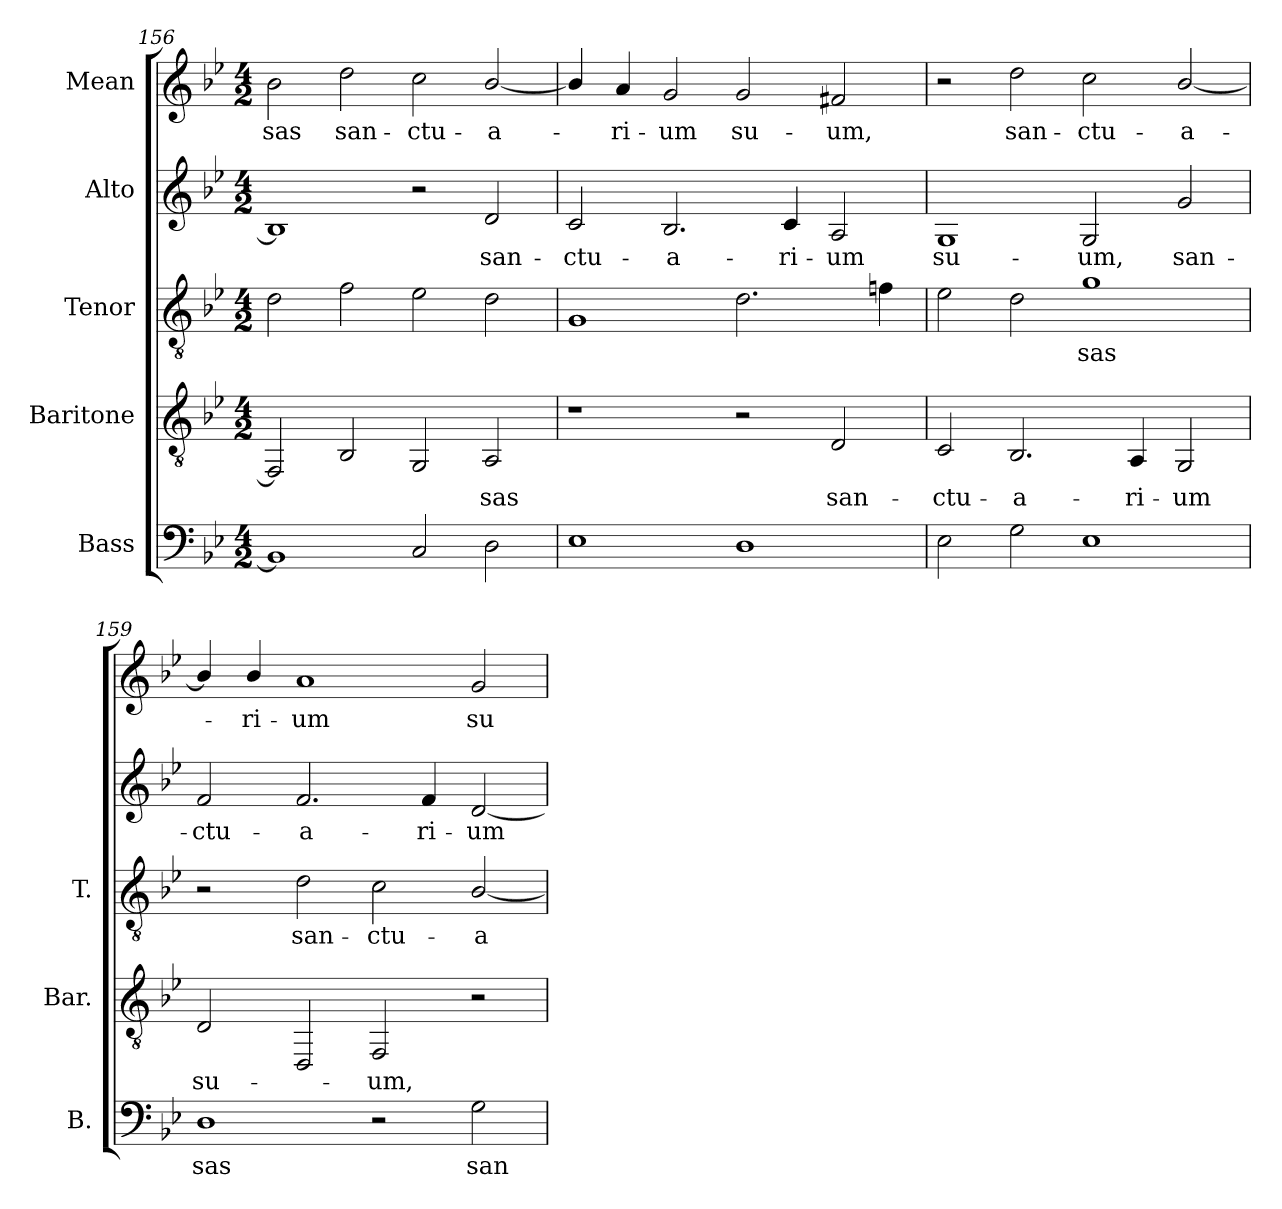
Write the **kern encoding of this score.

**kern	**text	**kern	**text	**kern	**text	**kern	**text	**kern	**text
*part5	*part5	*part4	*part4	*part3	*part3	*part2	*part2	*part1	*part1
*staff5	*staff5	*staff4	*staff4	*staff3	*staff3	*staff2	*staff2	*staff1	*staff1
*I"Bass	*	*I"Baritone	*	*I"Tenor	*	*I"Alto	*	*I"Mean	*
*I'B.	*	*I'Bar.	*	*I'T.	*	*	*	*	*
*clefF4	*	*clefGv2	*	*clefGv2	*	*clefG2	*	*clefG2	*
*	*	*	*	*ITrd7c12	*	*	*	*	*
*k[b-e-]	*	*k[b-e-]	*	*k[b-e-]	*	*k[b-e-]	*	*k[b-e-]	*
*B-:	*	*B-:	*	*B-:	*	*B-:	*	*B-:	*
*M4/2	*	*M4/2	*	*M4/2	*	*M4/2	*	*M4/2	*
=156	=156	=156	=156	=156	=156	=156	=156	=156	=156
!	!	!	!	!	!	!	!	!	!LO:LY:b:color=#000000
1BB-i]	.	2FFi/]	.	2Di\	.	1B-i]	.	2b-i\	-sas
!	!	!	!	!	!	!	!	!	!LO:LY:b:color=#000000
.	.	2BB-i/	.	2Fi\	.	.	.	2ddi\	san-
!	!	!	!	!	!	!	!	!	!LO:LY:b:color=#000000
2Ci/	.	2GGi/	.	2E-i\	.	2r	.	2cci\	-ctu-
!	!	!	!LO:LY:b:color=#000000	!	!	!	!	!	!
!	!	!	!	!	!	!	!LO:LY:b:color=#000000	!	!
!	!	!	!	!	!	!	!	!	!LO:LY:b:color=#000000
2Di\	.	2AAi/	-sas	2Di\	.	2di/	san-	[2b-i/	-a-
!!LO:LB:g=z
=157	=157	=157	=157	=157	=157	=157	=157	=157	=157
!	!	!	!	!	!	!	!LO:LY:b:color=#000000	!	!
1E-i	.	1r	.	1GGi	.	2ci/	-ctu-	4b-i/]	.
!	!	!	!	!	!	!	!	!	!LO:LY:b:color=#000000
.	.	.	.	.	.	.	.	4ai/	-ri-
!	!	!	!	!	!	!	!LO:LY:b:color=#000000	!	!
!	!	!	!	!	!	!	!	!	!LO:LY:b:color=#000000
.	.	.	.	.	.	2.B-i/	-a-	2gi/	-um
!	!	!	!	!	!	!	!	!	!LO:LY:b:color=#000000
1Di	.	2r	.	2.Di\	.	.	.	2gi/	su-
!	!	!	!	!	!	!	!LO:LY:b:color=#000000	!	!
.	.	.	.	.	.	4ci/	-ri-	.	.
!	!	!	!LO:LY:b:color=#000000	!	!	!	!	!	!
!	!	!	!	!	!	!	!LO:LY:b:color=#000000	!	!
!	!	!	!	!	!	!	!	!	!LO:LY:b:color=#000000
.	.	2Di/	san-	.	.	2Ai/	-um	2f#Xi/	-um,
.	.	.	.	4Fni\	.	.	.	.	.
=158	=158	=158	=158	=158	=158	=158	=158	=158	=158
!	!	!	!LO:LY:b:color=#000000	!	!	!	!	!	!
!	!	!	!	!	!	!	!LO:LY:b:color=#000000	!	!
2E-i\	.	2Ci/	-ctu-	2E-i\	.	1Gi	su-	2r	.
!	!	!	!LO:LY:b:color=#000000	!	!	!	!	!	!
!	!	!	!	!	!	!	!	!	!LO:LY:b:color=#000000
2Gi\	.	2.BB-i/	-a-	2Di\	.	.	.	2ddi\	san-
!	!	!	!	!	!LO:LY:b:color=#000000	!	!	!	!
!	!	!	!	!	!	!	!LO:LY:b:color=#000000	!	!
!	!	!	!	!	!	!	!	!	!LO:LY:b:color=#000000
1E-i	.	.	.	1Gi	-sas	2Gi/	-um,	2cci\	-ctu-
!	!	!	!LO:LY:b:color=#000000	!	!	!	!	!	!
.	.	4AAi/	-ri-	.	.	.	.	.	.
!	!	!	!LO:LY:b:color=#000000	!	!	!	!	!	!
!	!	!	!	!	!	!	!LO:LY:b:color=#000000	!	!
!	!	!	!	!	!	!	!	!	!LO:LY:b:color=#000000
.	.	2GGi/	-um	.	.	2gi/	san-	[2b-i/	-a-
=159	=159	=159	=159	=159	=159	=159	=159	=159	=159
!	!LO:LY:b:color=#000000	!	!	!	!	!	!	!	!
!	!	!	!LO:LY:b:color=#000000	!	!	!	!	!	!
!	!	!	!	!	!	!	!LO:LY:b:color=#000000	!	!
1Di	-sas	2Di/	su-	2r	.	2fi/	-ctu-	4b-i/]	.
!	!	!	!	!	!	!	!	!	!LO:LY:b:color=#000000
.	.	.	.	.	.	.	.	4b-i/	-ri-
!	!	!	!	!	!LO:LY:b:color=#000000	!	!	!	!
!	!	!	!	!	!	!	!LO:LY:b:color=#000000	!	!
!	!	!	!	!	!	!	!	!	!LO:LY:b:color=#000000
.	.	2DDi/	.	2Di\	san-	2.fi/	-a-	1ai	-um
!	!	!	!LO:LY:b:color=#000000	!	!	!	!	!	!
!	!	!	!	!	!LO:LY:b:color=#000000	!	!	!	!
2r	.	2FFi/	-um,	2Ci\	-ctu-	.	.	.	.
!	!	!	!	!	!	!	!LO:LY:b:color=#000000	!	!
.	.	.	.	.	.	4fi/	-ri-	.	.
!	!LO:LY:b:color=#000000	!	!	!	!	!	!	!	!
!	!	!	!	!	!LO:LY:b:color=#000000	!	!	!	!
!	!	!	!	!	!	!	!LO:LY:b:color=#000000	!	!
!	!	!	!	!	!	!	!	!	!LO:LY:b:color=#000000
2Gi\	san-	2r	.	[2BB-i/	-a-	[2di/	-um	2gi/	su-
=	=	=	=	=	=	=	=	=	=
*-	*-	*-	*-	*-	*-	*-	*-	*-	*-
